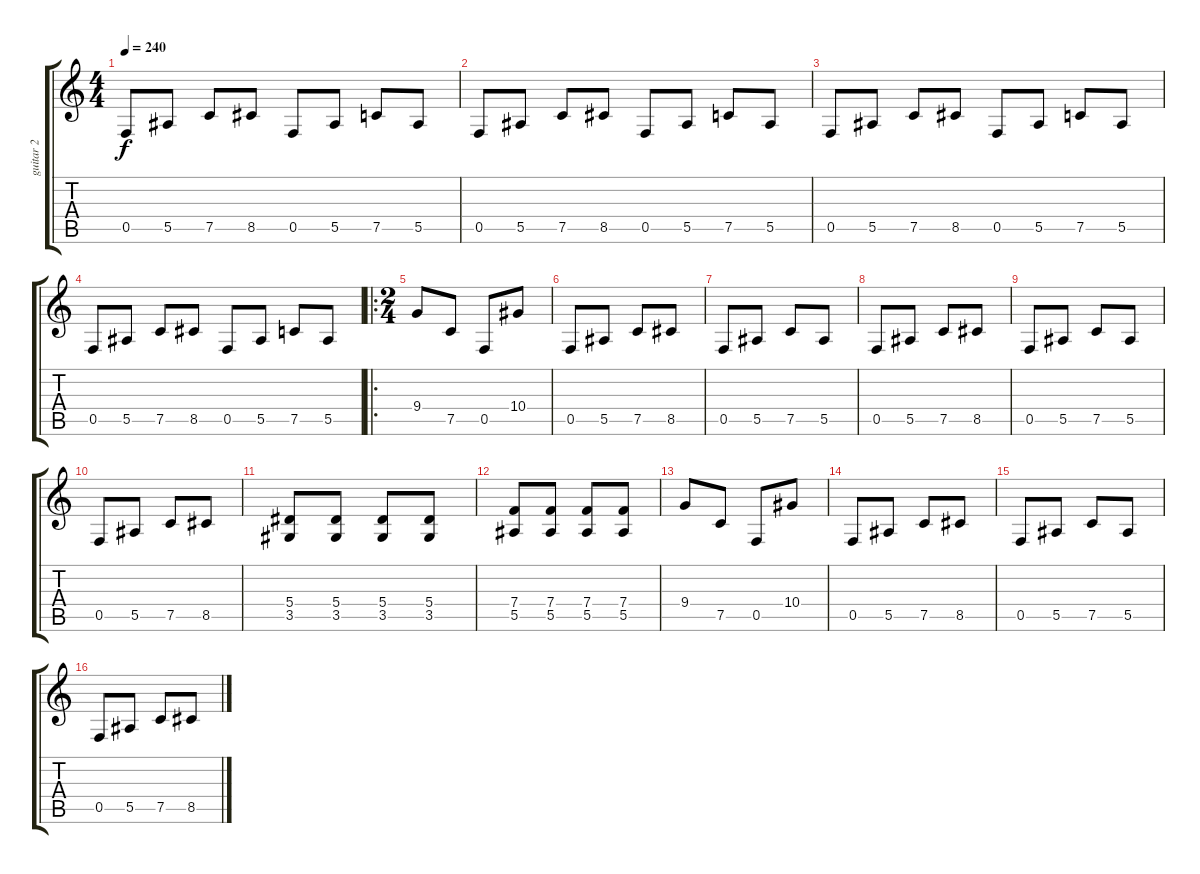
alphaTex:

\track ("guitar 2" "guitar 2") {instrument distortionguitar}
\staff {score tabs}
\tuning (C4 G3 Eb3 Bb2 F2 C2) {hide}
\ts (4 4)
\tempo 240
\clef g2
\ks c
0.5.8{dy f} 5.5.8 7.5.8 8.5.8 0.5.8 5.5.8 7.5.8 5.5.8 |
0.5.8 5.5.8 7.5.8 8.5.8 0.5.8 5.5.8 7.5.8 5.5.8 |
0.5.8 5.5.8 7.5.8 8.5.8 0.5.8 5.5.8 7.5.8 5.5.8 |
0.5.8 5.5.8 7.5.8 8.5.8 0.5.8 5.5.8 7.5.8 5.5.8 |
\ro
\ts (2 4)
9.4.8 7.5.8 0.5.8 10.4.8 |
0.5.8 5.5.8 7.5.8 8.5.8 |
0.5.8 5.5.8 7.5.8 5.5.8 |
0.5.8 5.5.8 7.5.8 8.5.8 |
0.5.8 5.5.8 7.5.8 5.5.8 |
0.5.8 5.5.8 7.5.8 8.5.8 |
(5.4 3.5).8 (5.4 3.5).8 (5.4 3.5).8 (5.4 3.5).8 |
(7.4 5.5).8 (7.4 5.5).8 (7.4 5.5).8 (7.4 5.5).8 |
9.4.8 7.5.8 0.5.8 10.4.8 |
0.5.8 5.5.8 7.5.8 8.5.8 |
0.5.8 5.5.8 7.5.8 5.5.8 |
0.5.8 5.5.8 7.5.8 8.5.8
